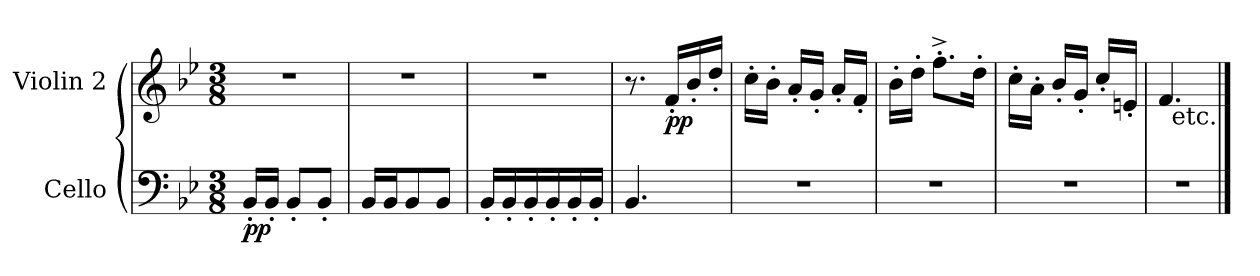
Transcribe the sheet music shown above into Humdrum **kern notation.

**kern	**dynam	**kern	**dynam
*part2	*part2	*part1	*part1
*staff2	*staff2	*staff1	*staff1
*I"Cello	*	*I"Violin 2	*
*	*	*I'Vln.	*
*clefF4	*	*clefG2	*
*k[b-e-]	*	*k[b-e-]	*
*B-:	*	*B-:	*
*M3/8	*	*M3/8	*
=1	=1	=1	=1
!	!LO:DY:b	!	!
16BB-'</LL	pp	4.r	.
16BB-'</JJ	.	.	.
8BB-'</L	.	.	.
8BB-'</J	.	.	.
=2	=2	=2	=2
16BB-/LL	.	4.r	.
16BB-/J	.	.	.
8BB-/	.	.	.
8BB-/J	.	.	.
=3	=3	=3	=3
16BB-'</LL	.	4.r	.
16BB-'</	.	.	.
16BB-'</	.	.	.
16BB-'</	.	.	.
16BB-'</	.	.	.
16BB-'</JJ	.	.	.
=4	=4	=4	=4
4.BB-/	.	8.r	.
!	!	!	!LO:DY:b
.	.	16f'</LL	pp
.	.	16b-'</	.
.	.	16dd'</JJ	.
!!LO:LB:g=z
=5	=5	=5	=5
4.r	.	16cc'>\LL	.
.	.	16b-'>\JJ	.
.	.	16a'</LL	.
.	.	16g'</JJ	.
.	.	16a'</LL	.
.	.	16f'</JJ	.
=6	=6	=6	=6
4.r	.	16b-'>\LL	.
.	.	16dd'>\JJ	.
.	.	8.ff^>'>\L	.
.	.	16dd'>\Jk	.
=7	=7	=7	=7
4.r	.	16cc'>\LL	.
.	.	16a'>\JJ	.
.	.	16b-'</LL	.
.	.	16g'</JJ	.
.	.	16cc'</LL	.
.	.	16en'</JJ	.
=8	=8	=8	=8
4.r	.	4.f/	.
!	!	!LO:TX:b:t=etc.	!
==	==	==	==
*-	*-	*-	*-
